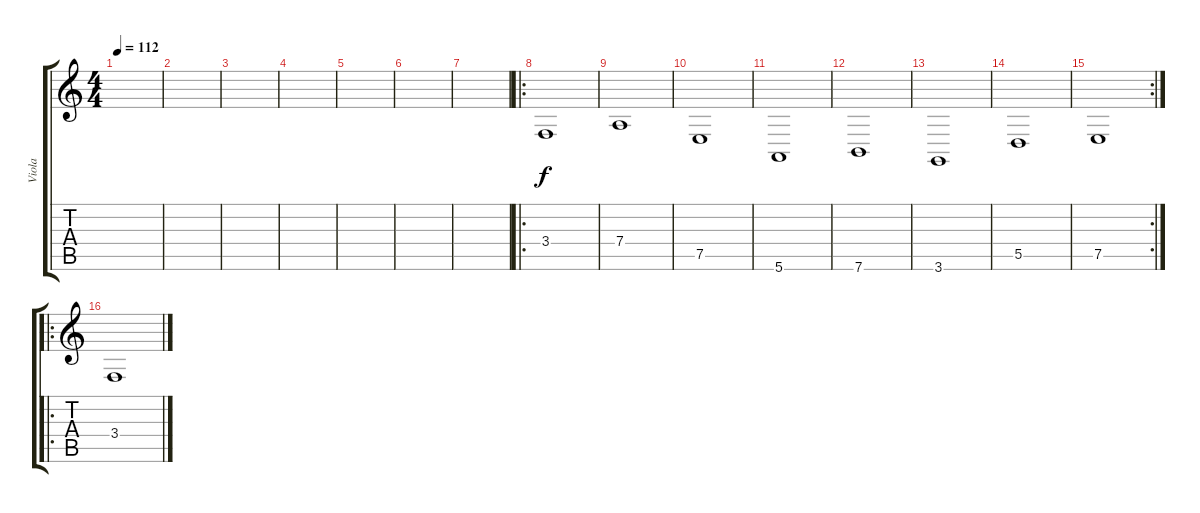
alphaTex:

\track ("Viola" "Viola") {instrument viola}
\staff {score tabs}
\tuning (E4 B3 G3 D3 A2 E2) {hide}
\ts (4 4)
\tempo 112
\clef g2
\ks c
|
|
|
|
|
|
|
\ro
3.4.1 |
7.4.1 |
7.5.1 |
5.6.1 |
7.6.1 |
3.6.1 |
5.5.1 |
\rc 2
7.5.1 |
\ro
3.4.1
